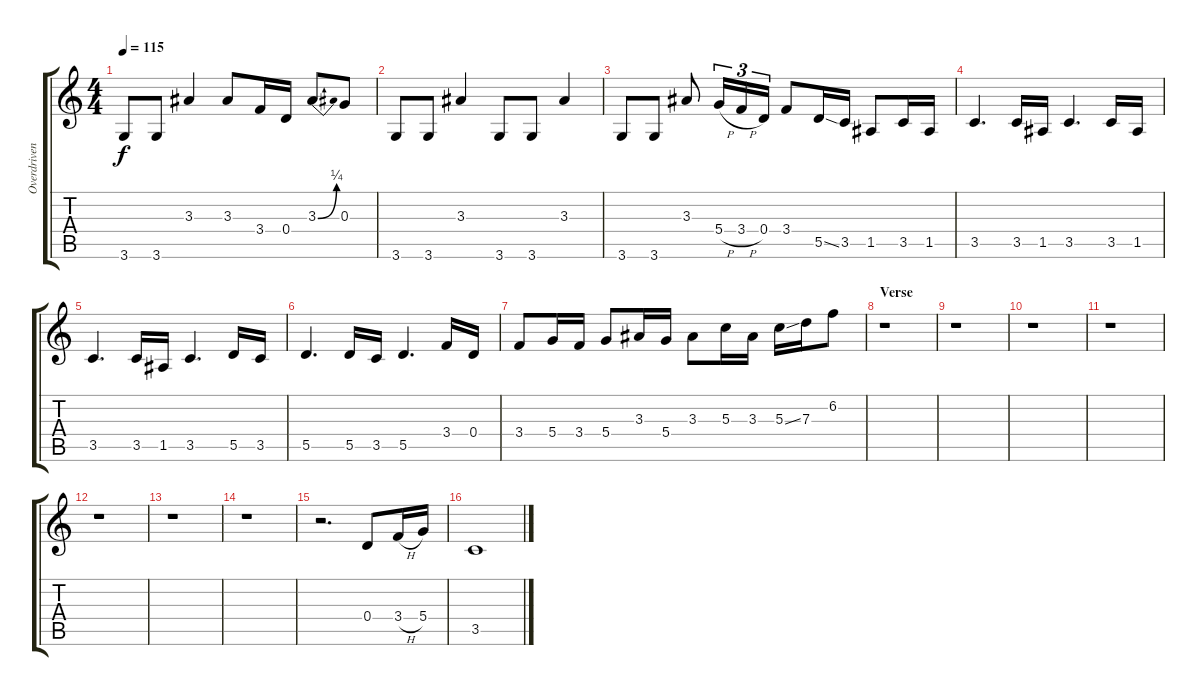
\track ("Overdriven" "Overdriven") {instrument overdrivenguitar}
\staff {score tabs}
\tuning (E4 B3 G3 D3 A2 E2) {hide}
\ts (4 4)
\tempo 115
\clef g2
\ks c
3.6.8{dy f volume 16} 3.6.8 3.3.4 3.3.8 3.4.16 0.4.16 3.3{be (bend 0 0 60 1)}.8 0.3.8 |
3.6.8 3.6.8 3.3.4 3.6.8 3.6.8 3.3.4 |
3.6.8 3.6.8 3.3.8 5.4{h}.16{tu (3 2)} 3.4{h}.16{tu (3 2)} 0.4.16{tu (3 2)} 3.4.8 5.5{ss}.16 3.5.16 1.5.8 3.5.16 1.5.16 |
3.5.4{d} 3.5.16 1.5.16 3.5.4{d} 3.5.16 1.5.16 |
3.5.4{d} 3.5.16 1.5.16 3.5.4{d} 5.5.16 3.5.16 |
5.5.4{d} 5.5.16 3.5.16 5.5.4{d} 3.4.16 0.4.16 |
3.4.8 5.4.16 3.4.16 5.4.8 3.3.16 5.4.16 3.3.8 5.3.16 3.3.16 5.3{ss}.16 7.3.16 6.2.8 |
\section ("" "Verse")
r.1 |
r.1 |
r.1 |
r.1 |
r.1 |
r.1 |
r.1 |
r.2{d} 0.4.8 3.4{h}.16 5.4.16 |
3.5.1
